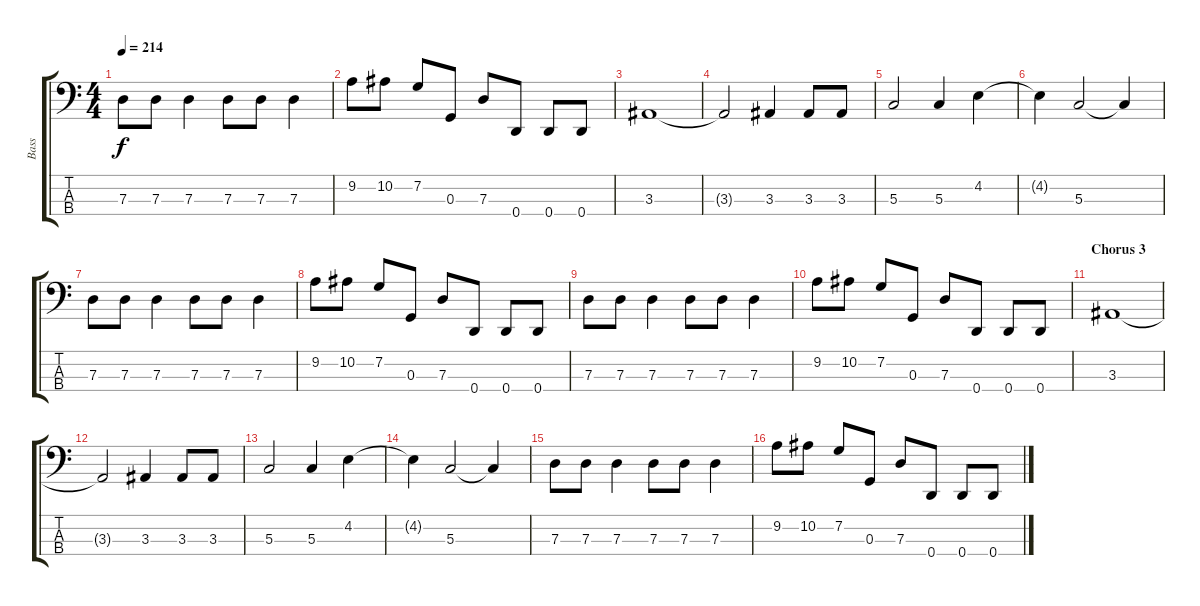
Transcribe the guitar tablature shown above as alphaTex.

\track ("Bass" "Bass") {instrument electricbasspick}
\staff {score tabs}
\tuning (F2 C2 G1 D1) {hide}
\ts (4 4)
\tempo 214
\clef f4
\ks c
7.3.8{dy f} 7.3.8 7.3.4 7.3.8 7.3.8 7.3.4 |
9.2.8 10.2.8 7.2.8 0.3.8 7.3.8 0.4.8 0.4.8 0.4.8 |
3.3.1 |
3.3{t}.2 3.3.4 3.3.8 3.3.8 |
5.3.2 5.3.4 4.2.4 |
4.2{t}.4 5.3.2 5.3{t}.4 |
7.3.8 7.3.8 7.3.4 7.3.8 7.3.8 7.3.4 |
9.2.8 10.2.8 7.2.8 0.3.8 7.3.8 0.4.8 0.4.8 0.4.8 |
7.3.8 7.3.8 7.3.4 7.3.8 7.3.8 7.3.4 |
9.2.8 10.2.8 7.2.8 0.3.8 7.3.8 0.4.8 0.4.8 0.4.8 |
\section ("" "Chorus 3")
3.3.1 |
3.3{t}.2 3.3.4 3.3.8 3.3.8 |
5.3.2 5.3.4 4.2.4 |
4.2{t}.4 5.3.2 5.3{t}.4 |
7.3.8 7.3.8 7.3.4 7.3.8 7.3.8 7.3.4 |
9.2.8 10.2.8 7.2.8 0.3.8 7.3.8 0.4.8 0.4.8 0.4.8
